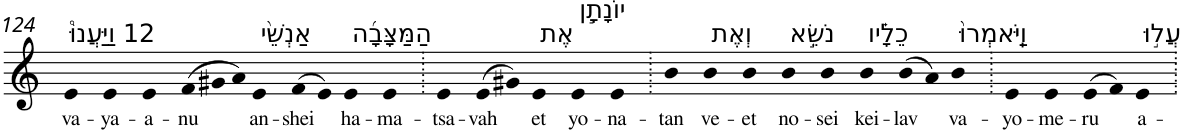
**kern	**text
*part1	*part1
*staff1	*staff1
*I"Piano	*
*I'Pno	*
!!LO:PB:g=z
*clefG2	*
*k[]	*
=124	=124
!LO:TX:a:t=12 וַיַּעֲנוּ֩	!
!	!LO:LY:b
4e	va-
!	!LO:LY:b
4e	-ya-
!	!LO:LY:b
4e	-a-
*Xtuplet	*
!	!LO:LY:b
(>12f	-nu
12g#X	.
12a)	.
!LO:TX:a:t=אַנְשֵׁ֨י	!
!	!LO:LY:b
4e	an-
!	!LO:LY:b
(>8f	-shei
8e)	.
!LO:TX:a:t=הַמַּצָּבָ֜ה	!
!	!LO:LY:b
4e	ha-
!	!LO:LY:b
4e	-ma-
=125.	=125.
!	!LO:LY:b
4e	-tsa-
!	!LO:LY:b
(>8e	-vah
8g#X)	.
!LO:TX:a:t=אֶת	!
!	!LO:LY:b
4e	et
!LO:TX:a:t=יוֹנָתָ֣ן	!
!	!LO:LY:b
4e	yo-
!	!LO:LY:b
4e	-na-
=126.	=126.
!	!LO:LY:b
4b	-tan
!LO:TX:a:t=וְאֶת	!
!	!LO:LY:b
4b	ve-
!	!LO:LY:b
4b	-et
!LO:TX:a:t=נֹשֵׂ֣א	!
!	!LO:LY:b
4b	no-
!	!LO:LY:b
4b	-sei
!LO:TX:a:t=כֵלָ֗יו	!
!	!LO:LY:b
4b	kei-
!	!LO:LY:b
(>8b	-lav
8a)	.
!LO:TX:a:t=וַיֹּֽאמְרוּ֙	!
!	!LO:LY:b
4b	va-
=127.	=127.
!	!LO:LY:b
4e	-yo-
!	!LO:LY:b
4e	-me-
!	!LO:LY:b
(>8e	-ru
8f)	.
!LO:TX:a:t=עֲל֣וּ	!
!	!LO:LY:b
4e	a-
=.	=.
*-	*-
